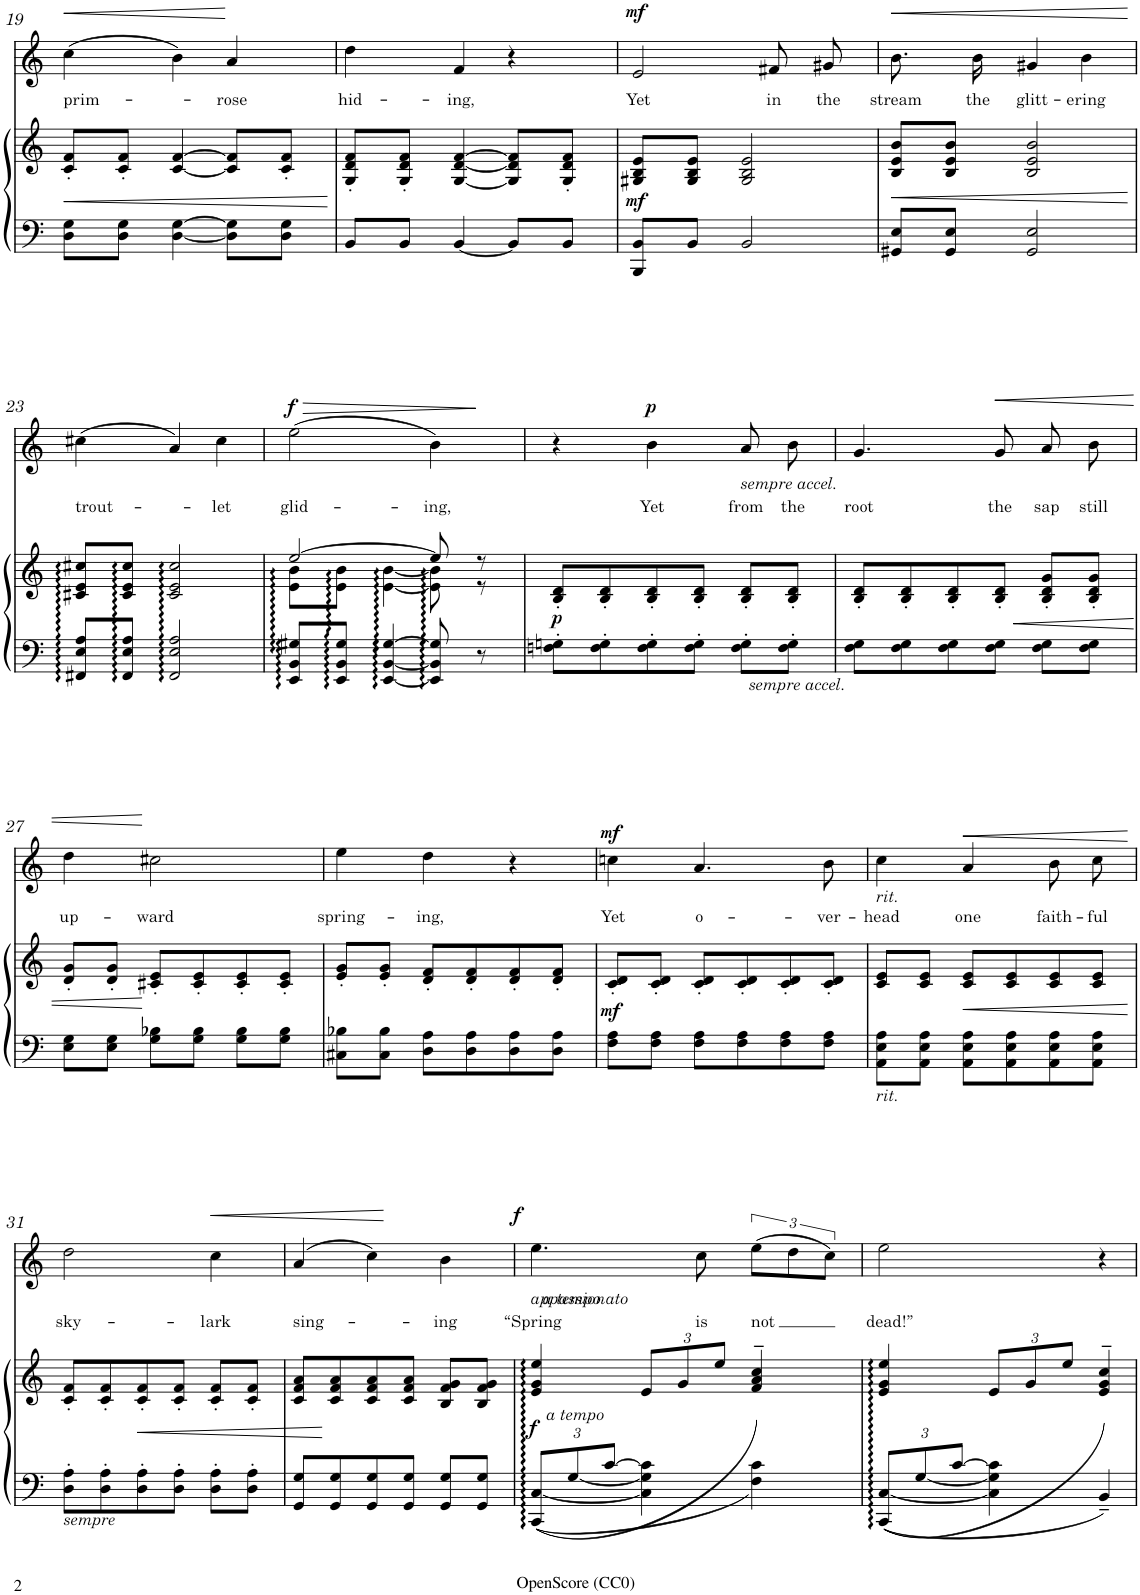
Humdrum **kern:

**kern	**kern	**dynam	**kern	**text	**dynam
*part2	*part2	*part2	*part1	*part1	*part1
*staff3	*staff2	*staff2/3	*staff1	*staff1	*staff1
*I"Piano	*	*	*I"Voice	*	*
*I'Pno	*	*	*	*	*
!!LO:PB:g=z
*clefF4	*clefG2	*	*clefG2	*	*
*k[]	*k[]	*	*k[]	*	*
*M3/4	*M3/4	*	*M3/4	*	*
=19	=19	=19	=19	=19	=19
!	!	!LO:HP:b	!	!LO:LY:b	!LO:HP:b
8D\ 8G\L	8c/' 8f/'L	<	(4cc\	prim-	<
8D\ 8G\J	8c/' 8f/'J	.	.	.	.
[4D\ [4G\	[4c/ [4f/	.	4b\)	.	.
!	!	!	!	!LO:LY:b	!
8D\] 8G\]L	8c/] 8f/]L	.	4a/	-rose	[
8D\ 8G\J	8c/' 8f/'J	.	.	.	.
.	.	[	.	.	.
=20	=20	=20	=20	=20	=20
!	!	!	!	!LO:LY:b	!
8BB/L	8G/' 8d/' 8f/'L	.	4dd\	hid-	.
8BB/J	8G/' 8d/' 8f/'J	.	.	.	.
!	!	!	!	!LO:LY:b	!
[4BB/	[4G/ [4d/ [4f/	.	4f/	-ing,	.
8BB/L]	8G/] 8d/] 8f/]L	.	4r	.	.
8BB/J	8G/' 8d/' 8f/'J	.	.	.	.
=21	=21	=21	=21	=21	=21
!	!	!LO:DY:b	!	!LO:LY:b	!LO:DY:a
8BBB/ 8BB/L	8G#X/ 8B/ 8e/L	mf	2e/	Yet	mf
8BB/J	8G#/ 8B/ 8e/J	.	.	.	.
2BB/	2G#/ 2B/ 2e/	.	.	.	.
!	!	!	!	!LO:LY:b	!
.	.	.	8f#X/	in	.
!	!	!	!	!LO:LY:b	!
.	.	.	8g#X/	the	.
=22	=22	=22	=22	=22	=22
!	!	!LO:HP:b	!	!LO:LY:b	!LO:HP:b
8GG#X/ 8E/L	8B/ 8e/ 8b/L	<	8.b\	stream	<
8GG#/ 8E/J	8B/ 8e/ 8b/J	.	.	.	.
!	!	!	!	!LO:LY:b	!
.	.	.	16b\	the	.
!	!	!	!	!LO:LY:b	!
2GG#/ 2E/	2B/ 2e/ 2b/	.	4g#X/	glitt-	.
!	!	!	!	!LO:LY:b	!
.	.	.	4b\	-ering	.
.	.	[	.	.	[
!!LO:LB:g=z
=23	=23	=23	=23	=23	=23
!	!	!	!	!LO:LY:b	!
8FF#X/ 8E/ 8A/L	8c#X/ 8e/ 8cc#X/L	.	(4cc#X\	trout-	.
8FF#/ 8E/ 8A/J	8c#/ 8e/ 8cc#/J	.	.	.	.
2FF#/ 2E/ 2A/	2c#/ 2e/ 2cc#/	.	4a/)	.	.
!	!	!	!	!LO:LY:b	!
.	.	.	4cc#\	-let	.
=24	=24	=24	=24	=24	=24
*	*^	*	*	*	*
!	!	!	!	!	!LO:LY:b	!LO:HP:b
!	!	!	!	!	!	!LO:DY:n=1:a
8EE/: 8BB/: 8G#X/:L	[2ee/	8e\ 8b\L	.	(2ee\	glid-	> f
8EE/: 8BB/: 8G#/:J	.	8e\ 8b\J	.	.	.	.
[4EE/: [4BB/: [4G#/:	.	[4e\ [4b\	.	.	.	.
!	!	!	!	!	!LO:LY:b	!
8EE/]: 8BB/]: 8G#/]:	8ee/]	8e\] 8b\]	.	4b\)	-ing,	.
8r	8r	8r	.	.	.	.
*	*v	*v	*	*	*	*
.	.	.	.	.	]
=25	=25	=25	=25	=25	=25
!	!	!LO:DY:b	!	!	!
8Fn\' 8Gn\'L	8B/' 8d/'L	p	4r	.	.
8F\' 8G\'	8B/' 8d/'	.	.	.	.
!	!	!	!	!LO:LY:b	!LO:DY:a
8F\' 8G\'	8B/' 8d/'	.	4b\	Yet	p
8F\' 8G\'J	8B/' 8d/'J	.	.	.	.
!	!	!	!LO:TX:b:i:t=sempre accel.	!	!
!LO:TX:b:i:t=sempre accel.	!	!	!	!	!
!	!	!	!	!LO:LY:b	!
8F\' 8G\'L	8B/' 8d/'L	.	8a/	from	.
!	!	!	!	!LO:LY:b	!
8F\' 8G\'J	8B/' 8d/'J	.	8b\	the	.
=26	=26	=26	=26	=26	=26
!	!	!	!	!LO:LY:b	!
8F\ 8G\L	8B/' 8d/'L	.	4.g/	root	.
8F\ 8G\	8B/' 8d/'	.	.	.	.
8F\ 8G\	8B/' 8d/'	.	.	.	.
!	!	!LO:HP:b	!	!LO:LY:b	!LO:HP:b
8F\ 8G\J	8B/' 8d/'J	<	8g/	the	<
!	!	!	!	!LO:LY:b	!
8F\ 8G\L	8B/' 8d/' 8g/'L	.	8a/	sap	.
!	!	!	!	!LO:LY:b	!
8F\ 8G\J	8B/' 8d/' 8g/'J	.	8b\	still	.
!!LO:LB:g=z
=27	=27	=27	=27	=27	=27
!	!	!	!	!LO:LY:b	!
8E\ 8G\L	8d/' 8g/'L	.	4dd\	up-	.
8E\ 8G\J	8d/' 8g/'J	.	.	.	.
!	!	!	!	!LO:LY:b	!
8G\ 8B-X\L	8c#X/' 8e/'L	[	2cc#X\	-ward	[
8G\ 8B-\J	8c#/' 8e/'	.	.	.	.
8G\ 8B-\L	8c#/' 8e/'	.	.	.	.
8G\ 8B-\J	8c#/' 8e/'J	.	.	.	.
=28	=28	=28	=28	=28	=28
!	!	!	!	!LO:LY:b	!
8C#X\ 8B-X\L	8e/' 8g/'L	.	4ee\	spring-	.
8C#\ 8B-\J	8e/' 8g/'J	.	.	.	.
!	!	!	!	!LO:LY:b	!
8D\ 8A\L	8d/' 8f/'L	.	4dd\	-ing,	.
8D\ 8A\	8d/' 8f/'	.	.	.	.
8D\ 8A\	8d/' 8f/'	.	4r	.	.
8D\ 8A\J	8d/' 8f/'J	.	.	.	.
=29	=29	=29	=29	=29	=29
!	!	!LO:DY:b	!	!LO:LY:b	!LO:DY:a
8F\ 8A\L	8c/' 8d/'L	mf	4ccn\	Yet	mf
8F\ 8A\J	8c/' 8d/'J	.	.	.	.
!	!	!	!	!LO:LY:b	!
8F\ 8A\L	8c/' 8d/'L	.	4.a/	o-	.
8F\ 8A\	8c/' 8d/'	.	.	.	.
8F\ 8A\	8c/' 8d/'	.	.	.	.
!	!	!	!	!LO:LY:b	!
8F\ 8A\J	8c/' 8d/'J	.	8b\	-ver-	.
=30	=30	=30	=30	=30	=30
!	!	!	!LO:TX:b:i:t=rit.	!	!
!LO:TX:b:i:t=rit.	!	!	!	!	!
!	!	!	!	!LO:LY:b	!
8AA\ 8E\ 8A\L	8c/ 8e/L	.	4cc\	-head	.
8AA\ 8E\ 8A\J	8c/ 8e/J	.	.	.	.
!	!	!LO:HP:b	!	!LO:LY:b	!LO:HP:b
8AA\ 8E\ 8A\L	8c/ 8e/L	<	4a/	one	<
8AA\ 8E\ 8A\	8c/ 8e/	.	.	.	.
!	!	!	!	!LO:LY:b	!
8AA\ 8E\ 8A\	8c/ 8e/	.	8b\	faith-	.
!	!	!	!	!LO:LY:b	!
8AA\ 8E\ 8A\J	8c/ 8e/J	.	8cc\	-ful	.
.	.	[	.	.	[
!!LO:LB:g=z
=31	=31	=31	=31	=31	=31
!LO:TX:b:i:t=sempre	!	!	!	!	!
!	!	!	!	!LO:LY:b	!
8D\' 8A\'L	8c/' 8f/'L	.	2dd\	sky-	.
8D\' 8A\'	8c/' 8f/'	.	.	.	.
!	!	!LO:HP:b	!	!	!
8D\' 8A\'	8c/' 8f/'	<	.	.	.
8D\' 8A\'J	8c/' 8f/'J	.	.	.	.
!	!	!	!	!LO:LY:b	!LO:HP:b
8D\' 8A\'L	8c/' 8f/'L	.	4cc\	-lark	<
8D\' 8A\'J	8c/' 8f/'J	.	.	.	.
=32	=32	=32	=32	=32	=32
!	!	!	!	!LO:LY:b	!
8GG/ 8G/L	8c/ 8f/ 8a/L	.	(4a/	sing-	.
8GG/ 8G/	8c/ 8f/ 8a/	[	.	.	.
8GG/ 8G/	8c/ 8f/ 8a/	.	4cc\)	.	.
8GG/ 8G/J	8c/ 8f/ 8a/J	.	.	.	.
!	!	!	!	!LO:LY:b	!
8GG/ 8G/L	8B/ 8f/ 8g/L	.	4b\	-ing	[
8GG/ 8G/J	8B/ 8f/ 8g/J	.	.	.	.
=33	=33	=33	=33	=33	=33
*Xbrackettup	*	*	*	*	*
!	!	!	!LO:TX:b:i:t=a tempo	!	!
!	!	!	!LO:TX:b:i:t=appassionato	!	!
!	!LO:TX:b:i:t=a tempo	!	!	!	!
!	!	!LO:DY:b	!	!LO:LY:b	!LO:DY:a
12CC/ [<12C/L	4e/ 4g/ 4ee/	f	4.ee\	“Spring	f
[<12G/	.	.	.	.	.
[12c/J	.	.	.	.	.
*	*Xbrackettup	*	*	*	*
4C\] 4G\] 4c\]	12e/L	.	.	.	.
.	12g/	.	.	.	.
!	!	!	!	!LO:LY:b	!
.	.	.	8cc\	is	.
.	12ee/J	.	.	.	.
!	!	!	!	!LO:LY:b	!
4F\ 4c\	(4f/~> 4a/~> 4cc/~>	.	(12ee\L	not	.
.	.	.	12dd\	.	.
.	.	.	12cc\J)	.	.
=34	=34	=34	=34	=34	=34
!	!	!	!	!LO:LY:b	!
12CC/ [<12C/L	4e/ 4g/ 4ee/	.	2ee\	dead!”	.
[<12G/	.	.	.	.	.
[12c/J	.	.	.	.	.
4C\] 4G\] 4c\]	12e/L	.	.	.	.
.	12g/	.	.	.	.
.	12ee/J	.	.	.	.
4BB~/	(4e/~> 4g/~> 4cc/~>	.	4r	.	.
=	=	=	=	=	=
*-	*-	*-	*-	*-	*-
